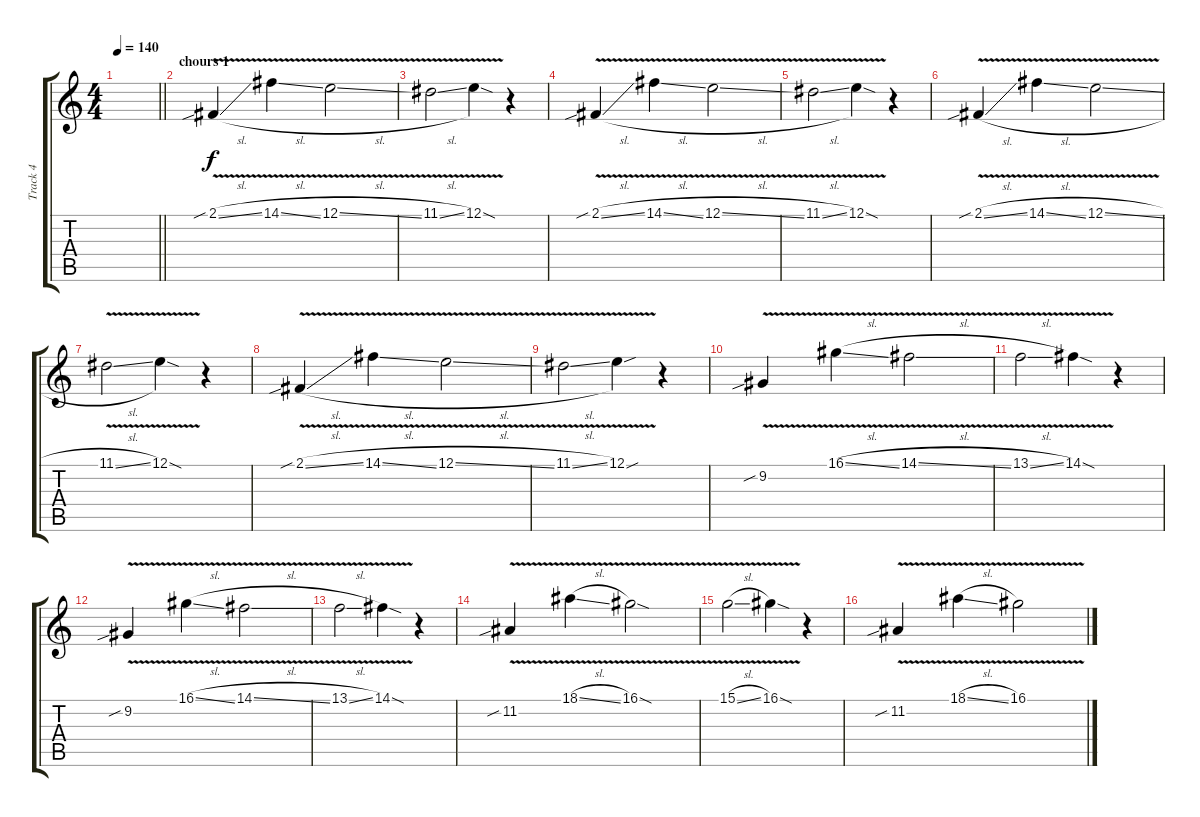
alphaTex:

\track ("Track 4" "Track 4") {instrument pad3polysynth}
\staff {score tabs}
\tuning (E4 B3 G3 D3 A2 E2) {hide}
\ts (4 4)
\tempo 140
\clef g2
\barLineRight lightlight
\ks c
|
\section ("" "chours 1")
2.1{v sib sl}.4 14.1{v sl}.4 12.1{v sl}.2 |
11.1{v sl}.2 12.1{v sod}.4 r.4 |
2.1{v sib sl}.4 14.1{v sl}.4 12.1{v sl}.2 |
11.1{v sl}.2 12.1{v sod}.4 r.4 |
2.1{v sib sl}.4 14.1{v sl}.4 12.1{v sl}.2 |
11.1{v sl}.2 12.1{v sod}.4 r.4 |
2.1{v sib sl}.4 14.1{v sl}.4 12.1{v sl}.2 |
11.1{v sl}.2 12.1{v sou}.4 r.4 |
9.2{v sib}.4 16.1{v sl}.4 14.1{v sl}.2 |
13.1{v sl}.2 14.1{v sod}.4 r.4 |
9.2{v sib}.4 16.1{v sl}.4 14.1{v sl}.2 |
13.1{v sl}.2 14.1{v sod}.4 r.4 |
11.2{v sib}.4 18.1{v sl}.4 16.1{v sod}.2 |
15.1{v sl}.2 16.1{v sod}.4 r.4 |
11.2{v sib}.4 18.1{v sl}.4 16.1{v sl}.2
